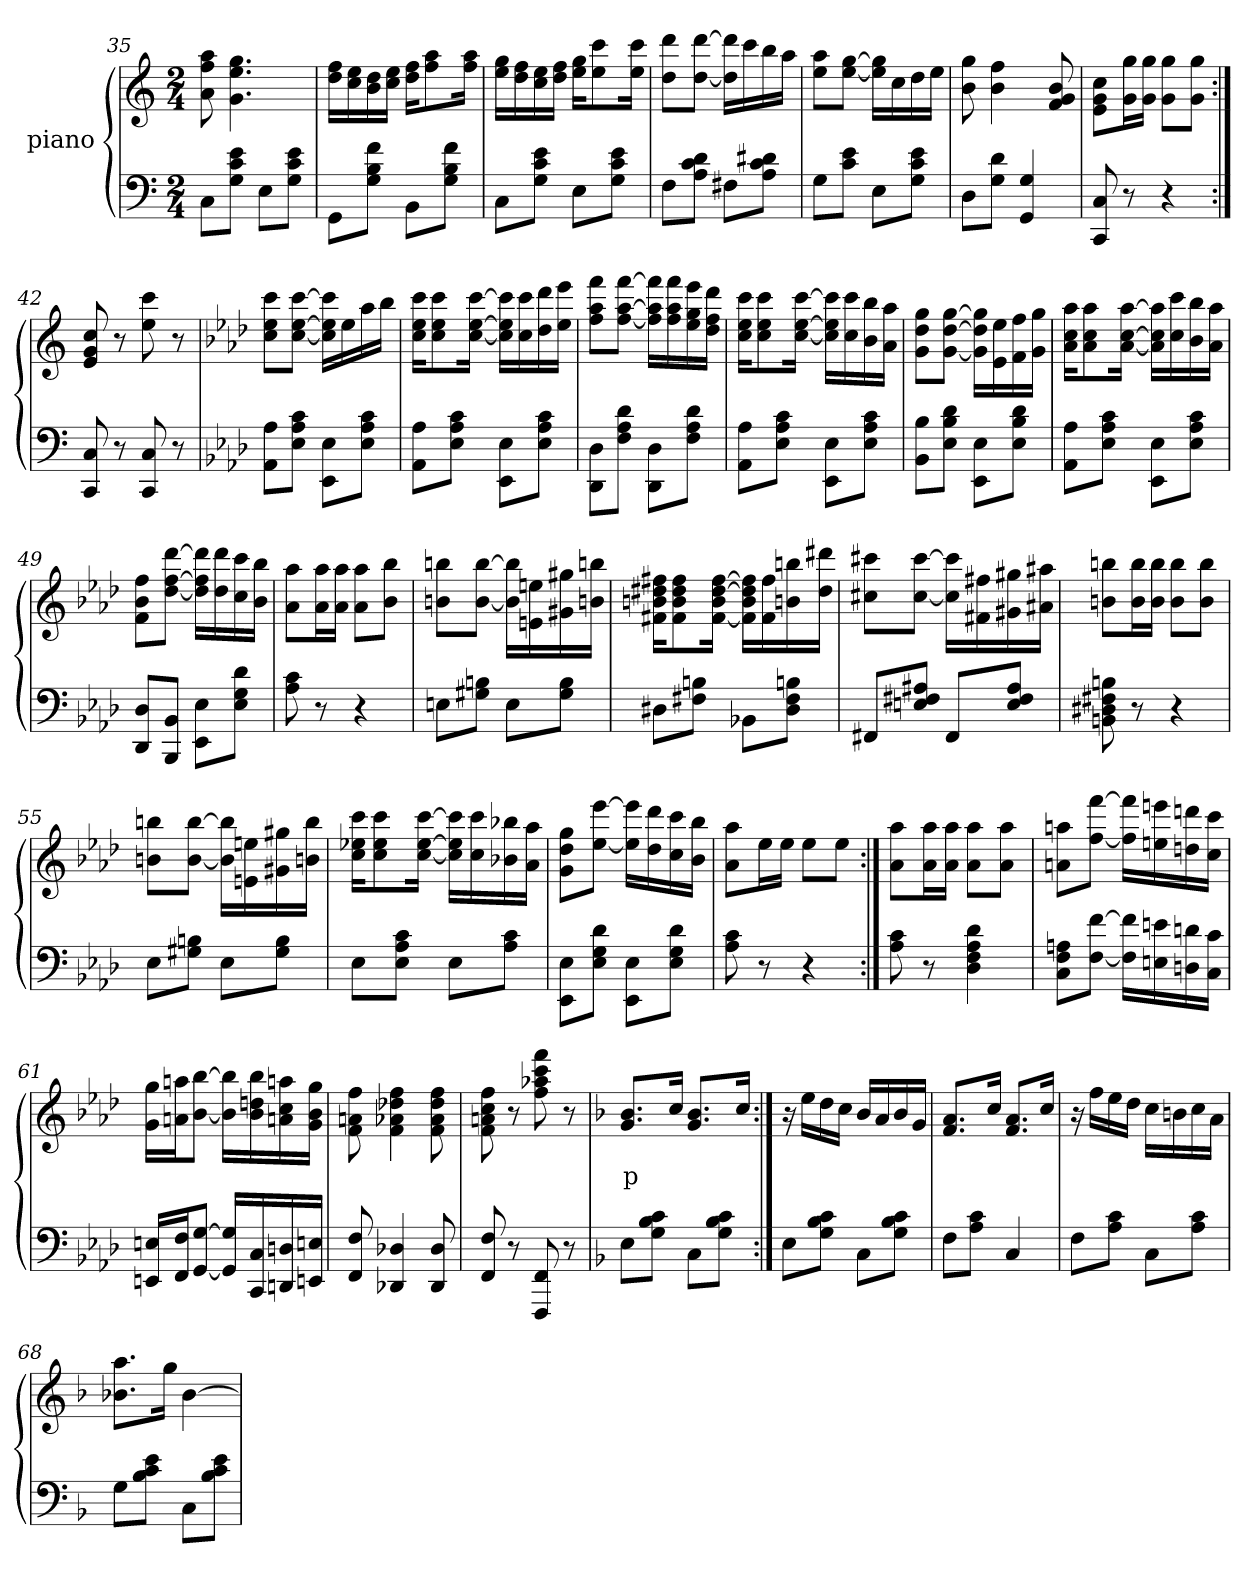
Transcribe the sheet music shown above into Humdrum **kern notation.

**kern	**kern	**text
*part2	*part1	*part1
*staff2	*staff1	*staff1
*I"piano	*I"piano	*
*clefF4	*clefG2	*
*k[]	*k[]	*
*M2/4	*M2/4	*
=35	=35	=35
8CL	8aa 8ff 8a	.
8e 8c 8GJ	4.gg 4.ee 4.g	.
8EL	.	.
8e 8c 8GJ	.	.
=36	=36	=36
8GGL	16ff 16ddLL	.
.	16ee 16cc	.
8f 8B 8GJ	16dd 16b	.
.	16ee 16ccJJ	.
8BBL	16ff 16ddKL	.
.	8aa 8ff	.
8f 8B 8GJ	.	.
.	16aa 16ffJk	.
=37	=37	=37
8CL	16gg 16eeLL	.
.	16ff 16dd	.
8e 8c 8GJ	16ee 16cc	.
.	16ff 16ddJJ	.
8EL	16gg 16eeKL	.
.	8ccc 8ee	.
8e 8c 8GJ	.	.
.	16ccc 16eeJk	.
=38	=38	=38
8FL	8ddd 8ddL	.
8d 8c 8AJ	[8ddd [8ddJ	.
8F#XL	16ddd] 16dd]LL	.
.	16ccc	.
8d#X 8c 8AJ	16bb	.
.	16aaJJ	.
=39	=39	=39
8GL	8aa 8eeL	.
8e 8cJ	[8gg [8eeJ	.
8EL	16gg] 16ee]LL	.
.	16cc	.
8e 8c 8GJ	16dd	.
.	16eeJJ	.
=40	=40	=40
8DL	8gg 8b	.
8d 8GJ	4ff 4b	.
4G 4GG	.	.
.	8b 8g 8f	.
=41	=41	=41
8C 8CC	8cc 8g 8eL	.
8r	16gg 16gL	.
.	16gg 16gJJ	.
4r	8gg 8gL	.
.	8gg 8gJ	.
=42:|!	=42:|!	=42:|!
8C 8CC	8cc 8g 8e	.
8r	8r	.
8C 8CC	8ccc 8ee	.
8r	8r	.
=43	=43	=43
*k[b-e-a-d-]	*k[b-e-a-d-]	*
8A- 8AA-L	8ccc 8ee- 8ccL	.
8c 8A- 8E-J	[8ccc [8ee- [8ccJ	.
8E- 8EE-L	16ccc] 16ee-] 16cc]LL	.
.	16ee-	.
8c 8A- 8E-J	16aa-	.
.	16bb-JJ	.
=44	=44	=44
8A- 8AA-L	16ccc 16ee- 16ccKL	.
.	8ccc 8ee- 8cc	.
8c 8A- 8E-J	.	.
.	[16ccc [16ee- [16ccJk	.
8E- 8EE-L	16ccc] 16ee-] 16cc]LL	.
.	16ccc 16cc	.
8c 8A- 8E-J	16ddd- 16dd-	.
.	16eee- 16ee-JJ	.
=45	=45	=45
8D- 8DD-L	8fff 8aa- 8ffL	.
8d- 8A- 8FJ	[8fff [8aa- [8ffJ	.
8D- 8DD-L	16fff] 16aa-] 16ff]LL	.
.	16fff 16aa- 16ff	.
8d- 8A- 8FJ	16eee- 16gg 16ee-	.
.	16ddd- 16ff 16dd-JJ	.
=46	=46	=46
8A- 8AA-L	16ccc 16ee- 16ccKL	.
.	8ccc 8ee- 8cc	.
8c 8A- 8E-J	.	.
.	[16ccc [16ee- [16ccJk	.
8E- 8EE-L	16ccc] 16ee-] 16cc]LL	.
.	16ccc 16cc	.
8c 8A- 8E-J	16bb- 16b-	.
.	16aa- 16a-JJ	.
=47	=47	=47
8B- 8BB-L	8gg 8dd- 8gL	.
8d- 8B- 8E-J	[8gg [8dd- [8gJ	.
8E- 8EE-L	16gg] 16dd-] 16g]LL	.
.	16ee- 16e-	.
8d- 8B- 8E-J	16ff 16f	.
.	16gg 16gJJ	.
=48	=48	=48
8A- 8AA-L	16aa- 16cc 16a-KL	.
.	8aa- 8cc 8a-	.
8c 8A- 8E-J	.	.
.	[16aa- [16cc [16a-Jk	.
8E- 8EE-L	16aa-] 16cc] 16a-]LL	.
.	16ccc 16cc	.
8c 8A- 8E-J	16bb- 16b-	.
.	16aa- 16a-JJ	.
=49	=49	=49
8D- 8DD-L	8ff 8b- 8fL	.
8BB- 8BBB-J	[8ddd- [8ff [8dd-J	.
8E- 8EE-L	16ddd-] 16ff] 16dd-]LL	.
.	16ddd- 16dd-	.
8d- 8G 8E-J	16ccc 16cc	.
.	16bb- 16b-JJ	.
=50	=50	=50
8c 8A-	8aa- 8a-L	.
8r	16aa- 16a-L	.
.	16aa- 16a-JJ	.
4r	8aa- 8a-L	.
.	8bb- 8b-J	.
=51	=51	=51
8EnL	8bbn 8bnL	.
8Bn 8G#XJ	[8bb [8bJ	.
8EL	16bb] 16b]LL	.
.	16een 16en	.
8B 8G#J	16gg#X 16g#X	.
.	16bbn 16bnJJ	.
=52	=52	=52
8D#XL	16ff#X 16dd#X 16bn 16f#XKL	.
.	8ff# 8dd# 8b 8f#	.
8Bn 8F#XJ	.	.
.	[16ff# [16dd# 16b [16f#Jk	.
8BB-XL	16ff#] 16dd#] 16b 16f#]LL	.
.	16ff# 16f#	.
8Bn 8F# 8D#J	16bbn 16bn	.
.	16ddd# 16dd#JJ	.
=53	=53	=53
8FF#XL	8ccc#X 8cc#XL	.
8A#X 8F# 8EnJ	[8ccc# [8cc#J	.
8FF#L	16ccc#] 16cc#]LL	.
.	16ff#X 16f#X	.
8A# 8F# 8EJ	16gg#X 16g#X	.
.	16aa#X 16a#XJJ	.
=54	=54	=54
8Bn 8F#X 8D#X 8BBn	8bbn 8bnL	.
8r	16bb 16bL	.
.	16bb 16bJJ	.
4r	8bb 8bL	.
.	8bb 8bJ	.
=55	=55	=55
8E-L	8bbn 8bnL	.
8Bn 8G#XJ	[8bb [8bJ	.
8E-L	16bb] 16b]LL	.
.	16een 16en	.
8B 8G#J	16gg#X 16g#X	.
.	16bb 16bnJJ	.
=56	=56	=56
8E-L	16ccc 16ee-X 16ccKL	.
.	8ccc 8ee- 8cc	.
8c 8A- 8E-J	.	.
.	[16ccc [16ee- [16ccJk	.
8E-L	16ccc] 16ee-] 16cc]LL	.
.	16ccc 16cc	.
8c 8A-J	16bb-X 16b-X	.
.	16aa- 16a-JJ	.
=57	=57	=57
8E- 8EE-L	8gg 8dd- 8gL	.
8d- 8G 8E-J	[8eee- [8ee-J	.
8E- 8EE-L	16eee-] 16ee-]LL	.
.	16ddd- 16dd-	.
8d- 8G 8E-J	16ccc 16cc	.
.	16bb- 16b-JJ	.
=58	=58	=58
8c 8A-	8aa- 8a-L	.
8r	16ee-L	.
.	16ee-JJ	.
4r	8ee-L	.
.	8ee-J	.
=59:|!	=59:|!	=59:|!
8c 8A-	8aa- 8a-L	.
8r	16aa- 16a-L	.
.	16aa- 16a-JJ	.
4d- 4A- 4F 4D-	8aa- 8a-L	.
.	8aa- 8a-J	.
=60	=60	=60
8An 8F 8CL	8aan 8anL	.
[8f [8FJ	[8fff [8ffJ	.
16f] 16F]LL	16fff] 16ff]LL	.
16en 16En	16eeen 16een	.
16dn 16Dn	16dddn 16ddn	.
16c 16CJJ	16ccc 16ccJJ	.
=61	=61	=61
16En 16EEnLL	16gg 16gLL	.
16F 16FFJ	16aan 16anJ	.
[8G [8GGJ	[8bb- [8b-J	.
16G] 16GG]LL	16bb-] 16b-]LL	.
16C 16CC	16bb- 16ddn 16b-	.
16Dn 16DDn	16aan 16cc 16an	.
16En 16EEnJJ	16gg 16b- 16gJJ	.
=62	=62	=62
8F 8FF	8ff 8an 8f	.
4D-X 4DD-X	4ff 4dd-X 4a-X 4f	.
8D- 8DD-	8ff 8dd- 8a- 8f	.
=63	=63	=63
8F 8FF	8ff 8cc 8an 8f	.
8r	8r	.
8FF 8FFF	8fff 8ccc 8aa-X 8ff	.
8r	8r	.
=64	=64	=64
*k[b-]	*k[b-]	*
8EL	8.b- 8.gL	p
8c 8B- 8GJ	.	.
.	16ccJk	.
8CL	8.b- 8.gL	.
8c 8B- 8GJ	.	.
.	16ccJk	.
=65:|!	=65:|!	=65:|!
8EL	16r	.
.	16eeLL	.
8c 8B- 8GJ	16dd	.
.	16ccJJ	.
8CL	16b-LL	.
.	16a	.
8c 8B- 8GJ	16b-	.
.	16gJJ	.
=66	=66	=66
8FL	8.a 8.fL	.
8c 8AJ	.	.
.	16ccJk	.
4C	8.a 8.fL	.
.	16ccJk	.
=67	=67	=67
8FL	16r	.
.	16ffLL	.
8c 8AJ	16ee	.
.	16ddJJ	.
8CL	16ccLL	.
.	16bn	.
8c 8AJ	16cc	.
.	16aJJ	.
=68	=68	=68
8GL	8.aa 8.b-XL	.
8e 8c 8B-J	.	.
.	16ggJk	.
8CL	[4b-	.
8e 8c 8B-J	.	.
=	=	=
*-	*-	*-
